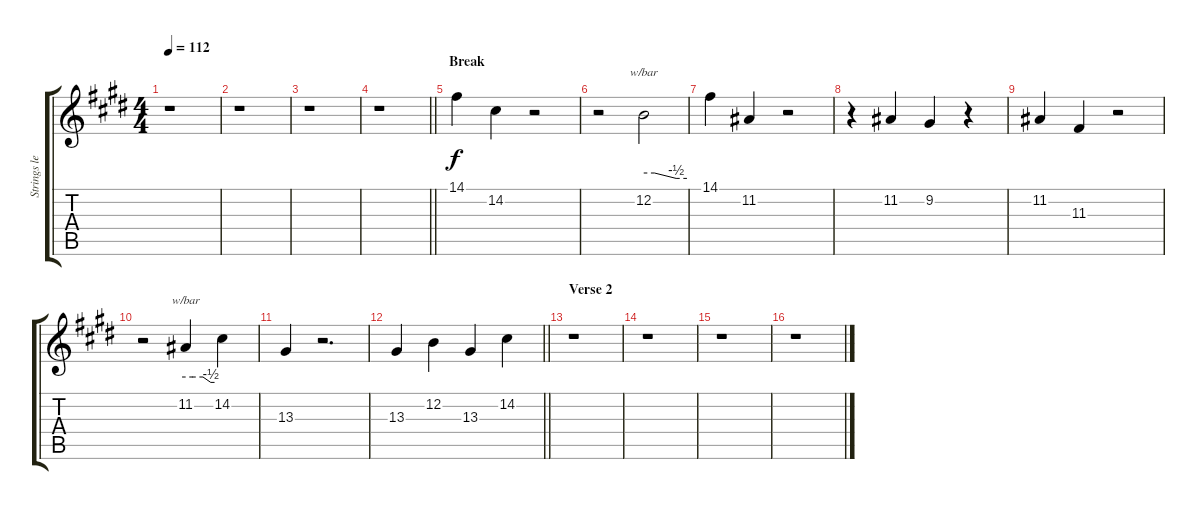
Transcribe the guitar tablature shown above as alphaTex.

\track ("Strings lead" "Strings le") {instrument viola}
\staff {score tabs}
\tuning (E4 B3 G3 D3 A2 E2) {hide}
\ts (4 4)
\tempo 112
\clef g2
\ks e
r.1{dy f} |
r.1 |
r.1 |
\barLineRight lightlight
r.1 |
\section ("" "Break")
14.1.4 14.2.4 r.2 |
r.2 12.2.2{tbe (custom default 0 0 15 0 45 -2 60 -2)} |
14.1.4 11.2.4 r.2 |
r.4 11.2.4 9.2.4 r.4 |
11.2.4 11.3.4 r.2 |
r.2 11.2.4{tbe (custom default 0 0 15 0 36 0 52 -2 60 -2)} 14.2.4 |
13.3.4 r.2{d} |
\barLineRight lightlight
13.3.4 12.2.4 13.3.4 14.2.4 |
\section ("" "Verse 2")
r.1 |
r.1 |
r.1 |
r.1
